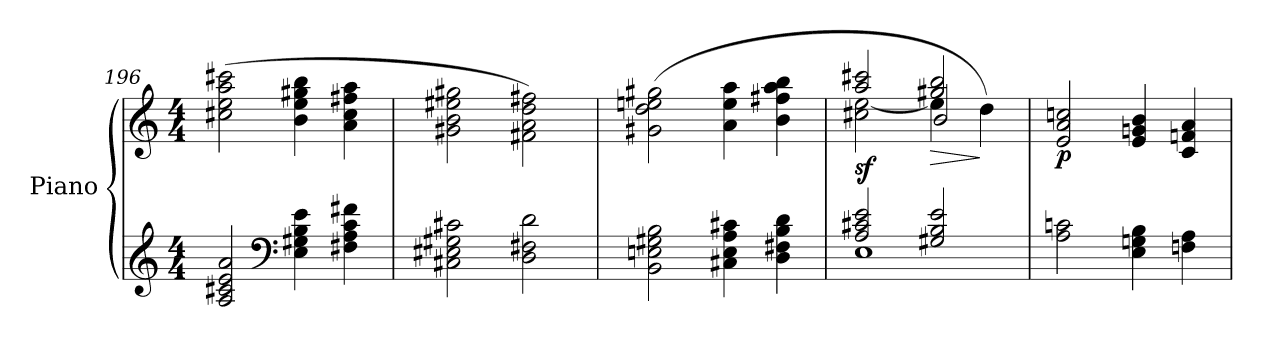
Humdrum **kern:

**kern	**kern	**dynam
*part1	*part1	*part1
*staff2	*staff1	*staff1/2
*I"Piano	*	*
*I'Pno	*	*
*clefG2	*clefG2	*
*k[]	*k[]	*
*M4/4	*M4/4	*
=196	=196	=196
!	!	!LO:DY:b
2A/ 2c#X/ 2e/ 2a/	(2cc#X\ 2ee\ 2aa\ 2ccc#X\	other-dynamics
*clefF4	*	*
4E\ 4G#X\ 4B\ 4e\	4b\ 4ee\ 4gg#X\ 4bb\	.
4F#X\ 4A\ 4c#\ 4f#X\	4a\ 4cc#\ 4ff#X\ 4aa\	.
=197	=197	=197
2C#X\ 2E#X\ 2G#X\ 2c#X\	2g#X\ 2b\ 2ee#X\ 2gg#X\	.
2D\ 2F#X\ 2d\	2f#X\ 2a\ 2dd\ 2ff#X\)	.
!!LO:LB:g=z
=198	=198	=198
!	!	!LO:DY:b
2BB\ 2En\ 2G#X\ 2B\	(2g#X\ 2dd\ 2een\ 2gg#X\	other-dynamics
4C#X\ 4E\ 4A\ 4c#X\	4a\ 4ee\ 4aa\	.
4D\ 4F#X\ 4B\ 4d\	4b\ 4ff#X\ 4aa\ 4bb\	.
=199	=199	=199
*^	*^	*
*	*	*	*^	*
!	!	!	!	!	!LO:DY:b
2A/ 2c#X/ 2e/	1E	2aa/ 2ccc#X/	2cc#X\ [2ee\	2ryy	sf
!	!	!	!	!	!LO:HP:b
2G#X/ 2B/ 2e/	.	2gg#X/ 2bb/	4ee\]	2b/	>
.	.	.	4dd\)	.	]
*v	*v	*	*	*	*
*	*	*v	*v	*
=200	=200	=200	=200
!	!	!	!LO:DY:b
*	*v	*v	*
2A\ 2cn\	2e/ 2a/ 2ccn/	p
4E\ 4Gn\ 4B\	4e/ 4gn/ 4b/	.
4Fn\ 4A\	4c/ 4fn/ 4a/	.
=	=	=
*-	*-	*-
